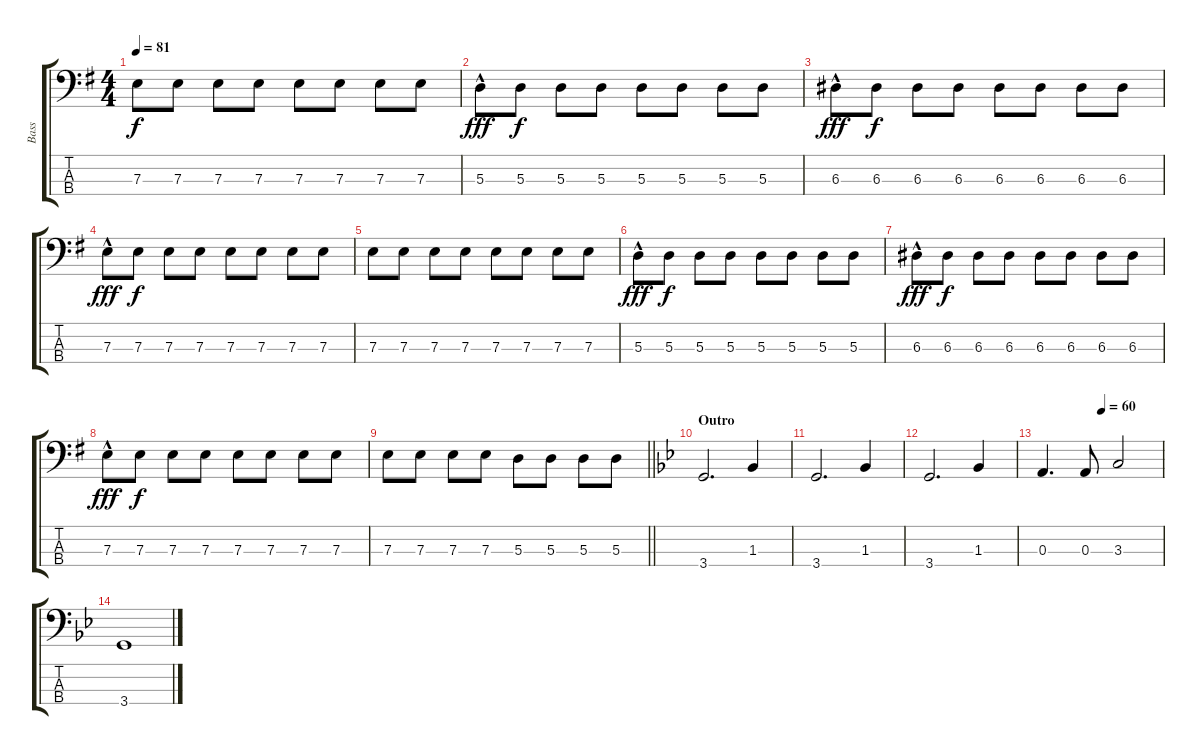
\track ("Bass" "Bass") {instrument electricbassfinger}
\staff {score tabs}
\tuning (G2 D2 A1 E1) {hide}
\ts (4 4)
\tempo 81
\clef f4
\ks g
7.3.8{dy f} 7.3.8 7.3.8 7.3.8 7.3.8 7.3.8 7.3.8 7.3.8 |
5.3{hac}.8{dy fff} 5.3.8{dy f} 5.3.8 5.3.8 5.3.8 5.3.8 5.3.8 5.3.8 |
6.3{hac}.8{dy fff} 6.3.8{dy f} 6.3.8 6.3.8 6.3.8 6.3.8 6.3.8 6.3.8 |
7.3{hac}.8{dy fff} 7.3.8{dy f} 7.3.8 7.3.8 7.3.8 7.3.8 7.3.8 7.3.8 |
7.3.8 7.3.8 7.3.8 7.3.8 7.3.8 7.3.8 7.3.8 7.3.8 |
5.3{hac}.8{dy fff} 5.3.8{dy f} 5.3.8 5.3.8 5.3.8 5.3.8 5.3.8 5.3.8 |
6.3{hac}.8{dy fff} 6.3.8{dy f} 6.3.8 6.3.8 6.3.8 6.3.8 6.3.8 6.3.8 |
7.3{hac}.8{dy fff} 7.3.8{dy f} 7.3.8 7.3.8 7.3.8 7.3.8 7.3.8 7.3.8 |
\barLineRight lightlight
7.3.8 7.3.8 7.3.8 7.3.8 5.3.8 5.3.8 5.3.8 5.3.8 |
\section ("" "Outro")
\ks gminor
3.4.2{d} 1.3.4 |
3.4.2{d} 1.3.4 |
3.4.2{d} 1.3.4 |
\tempo (60 0.5)
0.3.4{d} 0.3.8 3.3.2 |
3.4.1
